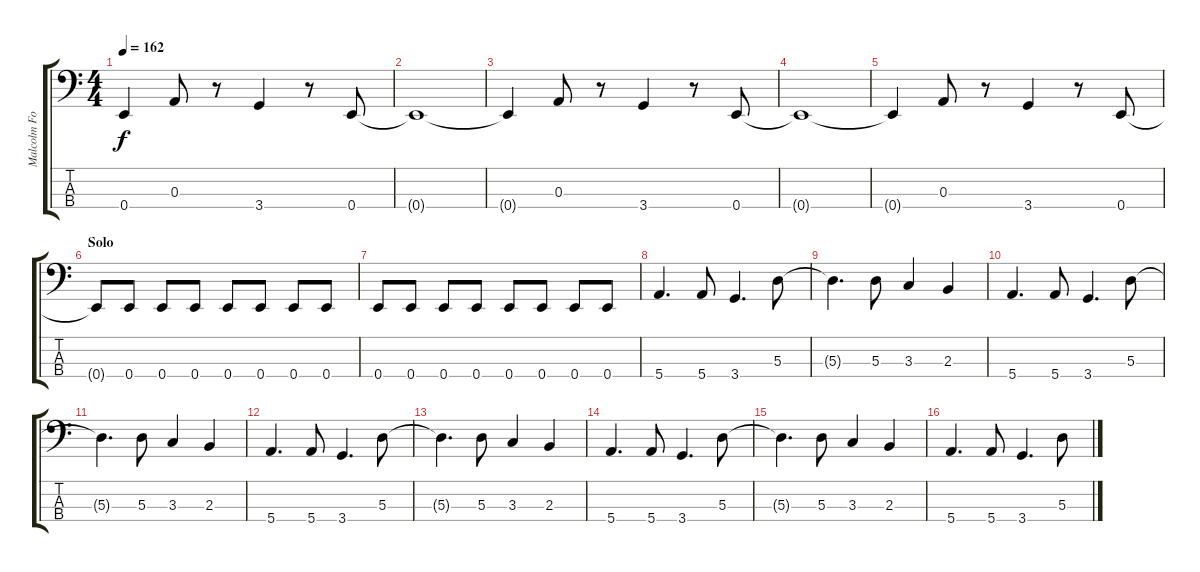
\track ("Malcolm Foster" "Malcolm Fo") {instrument electricbassfinger}
\staff {score tabs}
\tuning (G2 D2 A1 E1) {hide}
\ts (4 4)
\tempo 162
\clef f4
\ks c
0.4{t}.4{dy f} 0.3.8 r.8 3.4.4 r.8 0.4.8 |
0.4{t}.1 |
0.4{t}.4 0.3.8 r.8 3.4.4 r.8 0.4.8 |
0.4{t}.1 |
0.4{t}.4 0.3.8 r.8 3.4.4 r.8 0.4.8 |
\section ("" "Solo")
0.4{t}.8 0.4.8 0.4.8 0.4.8 0.4.8 0.4.8 0.4.8 0.4.8 |
0.4.8 0.4.8 0.4.8 0.4.8 0.4.8 0.4.8 0.4.8 0.4.8 |
5.4.4{d} 5.4.8 3.4.4{d} 5.3.8 |
5.3{t}.4{d} 5.3.8 3.3.4 2.3.4 |
5.4.4{d} 5.4.8 3.4.4{d} 5.3.8 |
5.3{t}.4{d} 5.3.8 3.3.4 2.3.4 |
5.4.4{d} 5.4.8 3.4.4{d} 5.3.8 |
5.3{t}.4{d} 5.3.8 3.3.4 2.3.4 |
5.4.4{d} 5.4.8 3.4.4{d} 5.3.8 |
5.3{t}.4{d} 5.3.8 3.3.4 2.3.4 |
5.4.4{d} 5.4.8 3.4.4{d} 5.3.8
